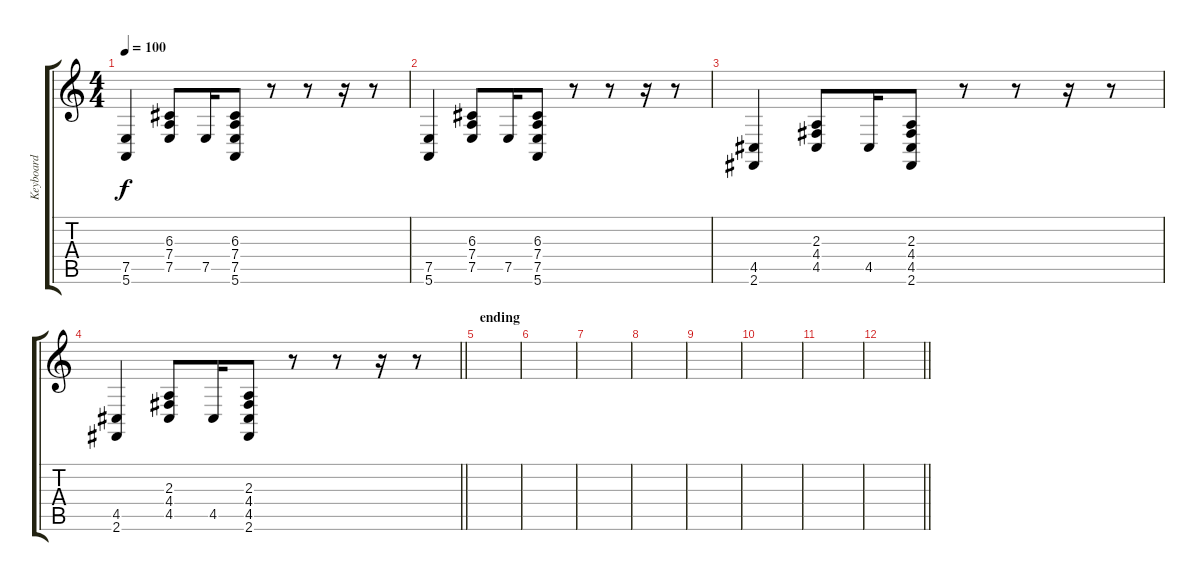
\track ("Keyboard" "Keyboard") {instrument drawbarorgan}
\staff {score tabs}
\tuning (E4 B3 G3 D3 A2 E2) {hide}
\ts (4 4)
\tempo 100
\clef g2
\ks c
(7.5 5.6).4{dy f} (6.3 7.4 7.5).8 7.5.16 (6.3 7.4 7.5 5.6).8 r.8 r.8 r.16 r.8 |
(7.5 5.6).4 (6.3 7.4 7.5).8 7.5.16 (6.3 7.4 7.5 5.6).8 r.8 r.8 r.16 r.8 |
(4.5 2.6).4 (2.3 4.4 4.5).8 4.5.16 (2.3 4.4 4.5 2.6).8 r.8 r.8 r.16 r.8 |
\barLineRight lightlight
(4.5 2.6).4 (2.3 4.4 4.5).8 4.5.16 (2.3 4.4 4.5 2.6).8 r.8 r.8 r.16 r.8 |
\section ("" "ending")
|
|
|
|
|
|
|
\barLineRight lightlight
